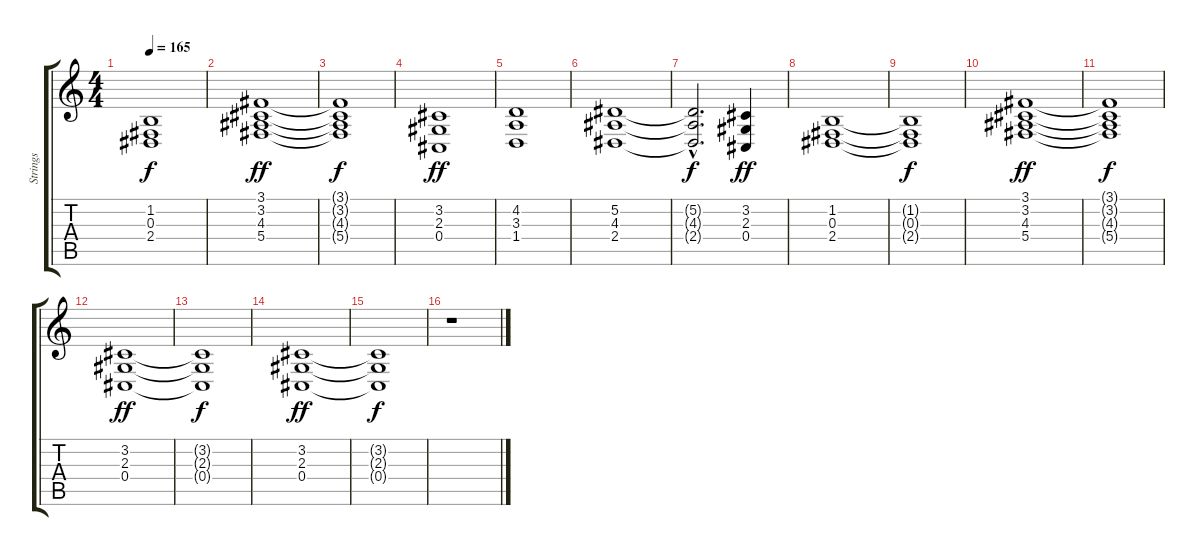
\track ("Strings" "Strings") {instrument stringensemble2}
\staff {score tabs}
\tuning (Eb4 Bb3 Gb3 Db3 Ab2 Eb2) {hide}
\ts (4 4)
\tempo 165
\clef g2
\ks c
(1.2{t} 0.3{t} 2.4{t}).1{dy f} |
(3.1 3.2 4.3 5.4).1{dy ff} |
(3.1{t} 3.2{t} 4.3{t} 5.4{t}).1{dy f} |
(3.2 2.3 0.4).1{dy ff} |
(4.2 3.3 1.4).1 |
(5.2 4.3 2.4).1 |
(5.2{hac t} 4.3{hac t} 2.4{hac t}).2{d dy f} (3.2 2.3 0.4).4{dy ff} |
(1.2 0.3 2.4).1 |
(1.2{t} 0.3{t} 2.4{t}).1{dy f} |
(3.1 3.2 4.3 5.4).1{dy ff} |
(3.1{t} 3.2{t} 4.3{t} 5.4{t}).1{dy f} |
(3.2 2.3 0.4).1{dy ff} |
(3.2{t} 2.3{t} 0.4{t}).1{dy f} |
(3.2 2.3 0.4).1{dy ff} |
(3.2{t} 2.3{t} 0.4{t}).1{dy f} |
r.1
